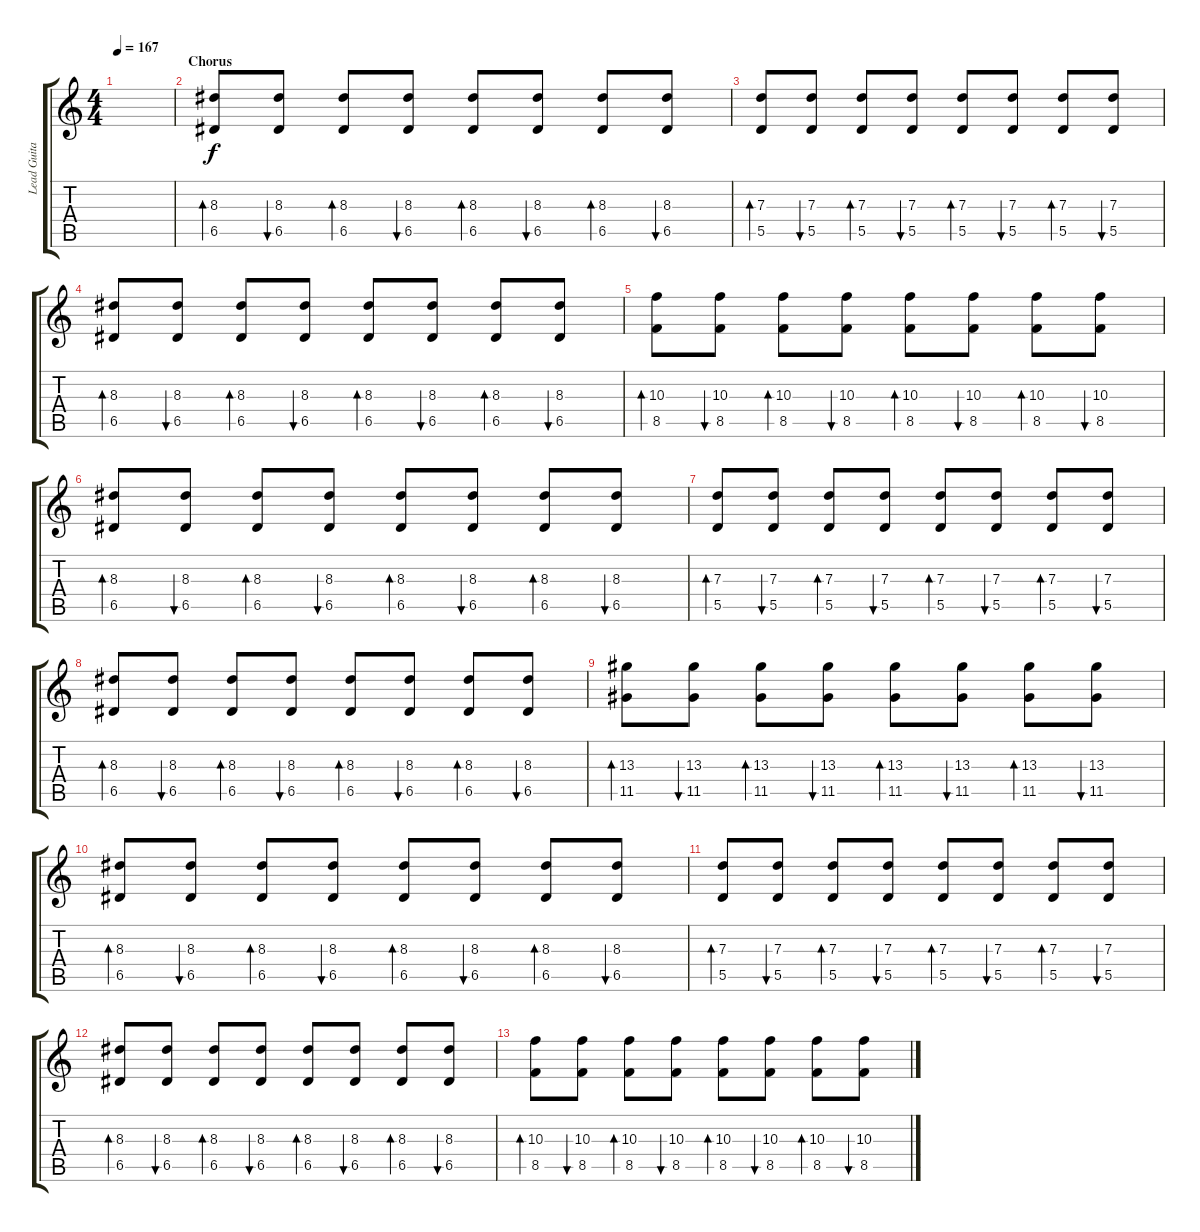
\track ("Lead Guitar" "Lead Guita") {instrument overdrivenguitar}
\staff {score tabs}
\tuning (E4 B3 G3 D3 A2 E2) {hide}
\ts (4 4)
\tempo 167
\clef g2
\ks c
|
\section ("" "Chorus")
(8.3 6.5).8{bd 30} (8.3 6.5).8{bu 30} (8.3 6.5).8{bd 30} (8.3 6.5).8{bu 30} (8.3 6.5).8{bd 30} (8.3 6.5).8{bu 30} (8.3 6.5).8{bd 30} (8.3 6.5).8{bu 30} |
(7.3 5.5).8{bd 30} (7.3 5.5).8{bu 30} (7.3 5.5).8{bd 30} (7.3 5.5).8{bu 30} (7.3 5.5).8{bd 30} (7.3 5.5).8{bu 30} (7.3 5.5).8{bd 30} (7.3 5.5).8{bu 30} |
(8.3 6.5).8{bd 30} (8.3 6.5).8{bu 30} (8.3 6.5).8{bd 30} (8.3 6.5).8{bu 30} (8.3 6.5).8{bd 30} (8.3 6.5).8{bu 30} (8.3 6.5).8{bd 30} (8.3 6.5).8{bu 30} |
(10.3 8.5).8{bd 30} (10.3 8.5).8{bu 30} (10.3 8.5).8{bd 30} (10.3 8.5).8{bu 30} (10.3 8.5).8{bd 30} (10.3 8.5).8{bu 30} (10.3 8.5).8{bd 30} (10.3 8.5).8{bu 30} |
(8.3 6.5).8{bd 30} (8.3 6.5).8{bu 30} (8.3 6.5).8{bd 30} (8.3 6.5).8{bu 30} (8.3 6.5).8{bd 30} (8.3 6.5).8{bu 30} (8.3 6.5).8{bd 30} (8.3 6.5).8{bu 30} |
(7.3 5.5).8{bd 30} (7.3 5.5).8{bu 30} (7.3 5.5).8{bd 30} (7.3 5.5).8{bu 30} (7.3 5.5).8{bd 30} (7.3 5.5).8{bu 30} (7.3 5.5).8{bd 30} (7.3 5.5).8{bu 30} |
(8.3 6.5).8{bd 30} (8.3 6.5).8{bu 30} (8.3 6.5).8{bd 30} (8.3 6.5).8{bu 30} (8.3 6.5).8{bd 30} (8.3 6.5).8{bu 30} (8.3 6.5).8{bd 30} (8.3 6.5).8{bu 30} |
(13.3 11.5).8{bd 30} (13.3 11.5).8{bu 30} (13.3 11.5).8{bd 30} (13.3 11.5).8{bu 30} (13.3 11.5).8{bd 30} (13.3 11.5).8{bu 30} (13.3 11.5).8{bd 30} (13.3 11.5).8{bu 30} |
(8.3 6.5).8{bd 30} (8.3 6.5).8{bu 30} (8.3 6.5).8{bd 30} (8.3 6.5).8{bu 30} (8.3 6.5).8{bd 30} (8.3 6.5).8{bu 30} (8.3 6.5).8{bd 30} (8.3 6.5).8{bu 30} |
(7.3 5.5).8{bd 30} (7.3 5.5).8{bu 30} (7.3 5.5).8{bd 30} (7.3 5.5).8{bu 30} (7.3 5.5).8{bd 30} (7.3 5.5).8{bu 30} (7.3 5.5).8{bd 30} (7.3 5.5).8{bu 30} |
(8.3 6.5).8{bd 30} (8.3 6.5).8{bu 30} (8.3 6.5).8{bd 30} (8.3 6.5).8{bu 30} (8.3 6.5).8{bd 30} (8.3 6.5).8{bu 30} (8.3 6.5).8{bd 30} (8.3 6.5).8{bu 30} |
(10.3 8.5).8{bd 30} (10.3 8.5).8{bu 30} (10.3 8.5).8{bd 30} (10.3 8.5).8{bu 30} (10.3 8.5).8{bd 30} (10.3 8.5).8{bu 30} (10.3 8.5).8{bd 30} (10.3 8.5).8{bu 30}
